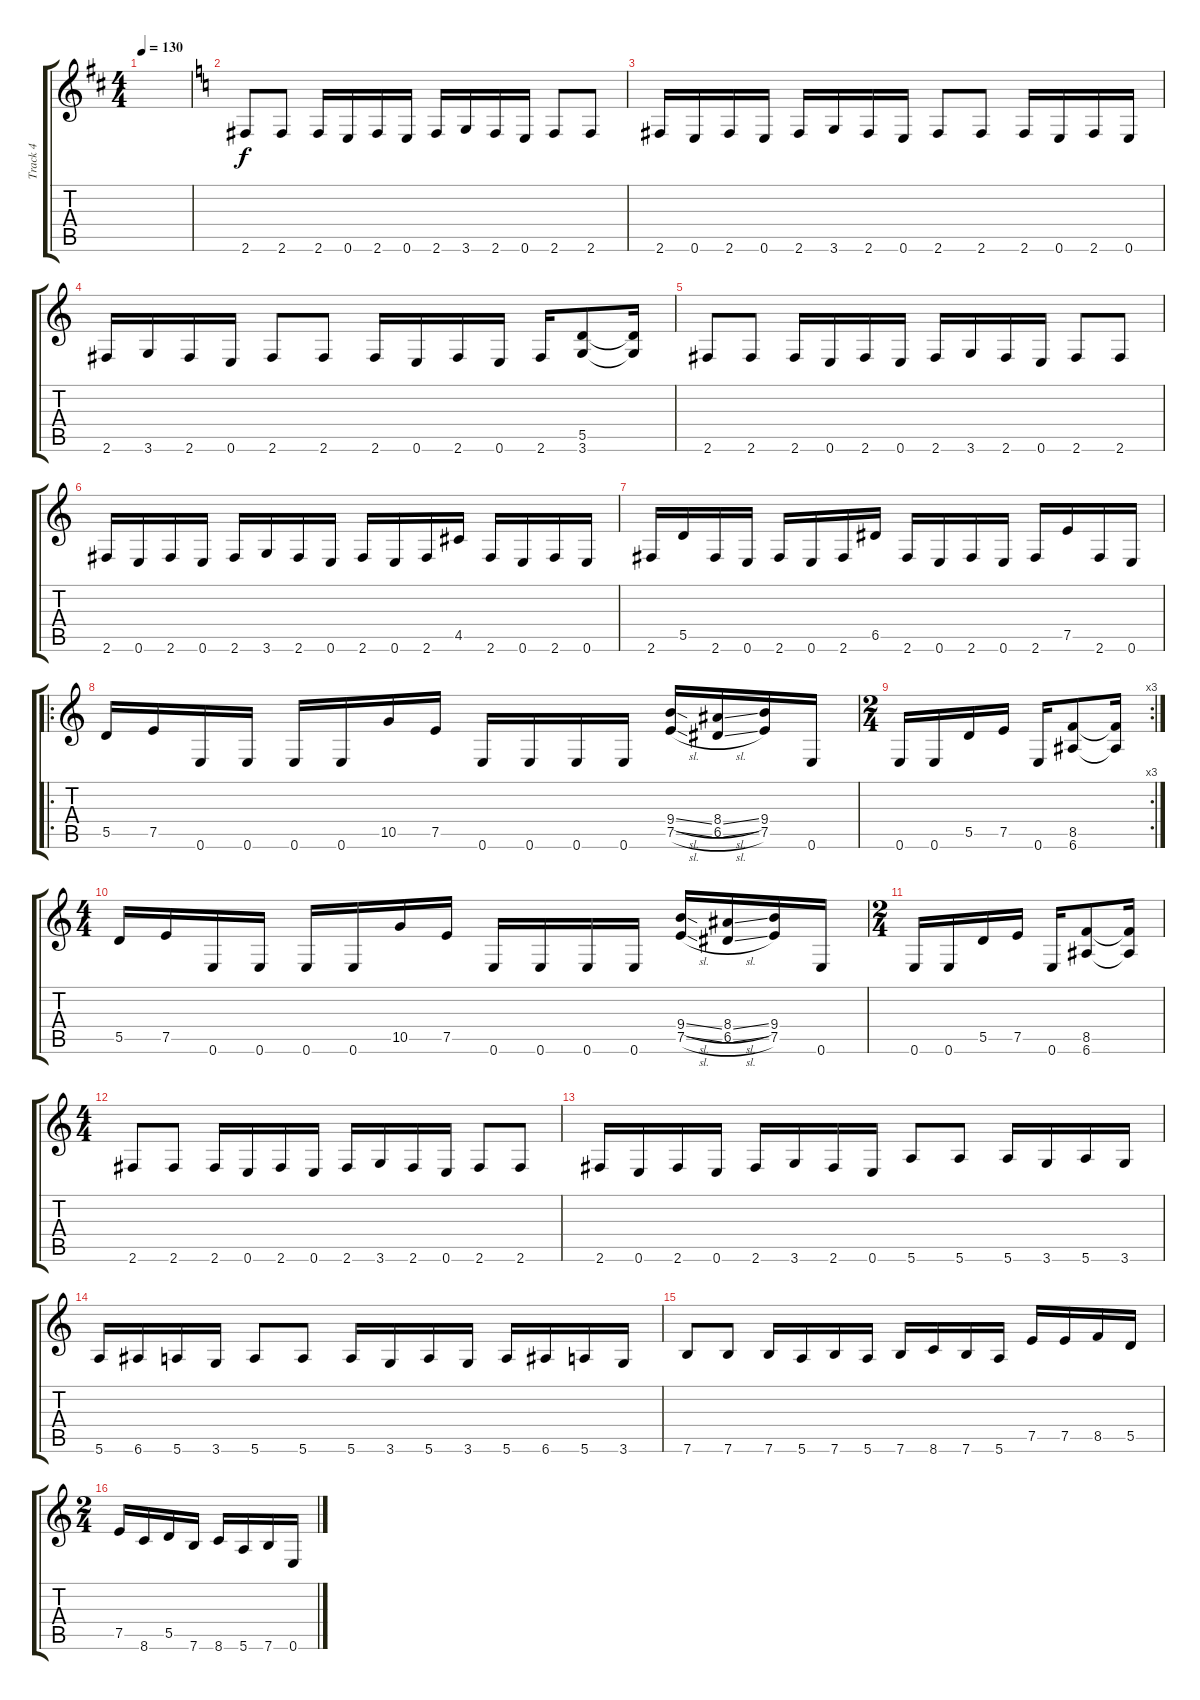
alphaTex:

\track ("Track 4" "Track 4") {instrument distortionguitar}
\staff {score tabs}
\tuning (E4 B3 G3 D3 A2 E2) {hide}
\ts (4 4)
\tempo 130
\clef g2
\ks d
|
\ks c
2.6.8 2.6.8 2.6.16 0.6.16 2.6.16 0.6.16 2.6.16 3.6.16 2.6.16 0.6.16 2.6.8 2.6.8 |
2.6.16 0.6.16 2.6.16 0.6.16 2.6.16 3.6.16 2.6.16 0.6.16 2.6.8 2.6.8 2.6.16 0.6.16 2.6.16 0.6.16 |
2.6.16 3.6.16 2.6.16 0.6.16 2.6.8 2.6.8 2.6.16 0.6.16 2.6.16 0.6.16 2.6.16 (5.5 3.6).8 (5.5{t} 3.6{t}).16 |
2.6.8 2.6.8 2.6.16 0.6.16 2.6.16 0.6.16 2.6.16 3.6.16 2.6.16 0.6.16 2.6.8 2.6.8 |
2.6.16 0.6.16 2.6.16 0.6.16 2.6.16 3.6.16 2.6.16 0.6.16 2.6.16 0.6.16 2.6.16 4.5.16 2.6.16 0.6.16 2.6.16 0.6.16 |
2.6.16 5.5.16 2.6.16 0.6.16 2.6.16 0.6.16 2.6.16 6.5.16 2.6.16 0.6.16 2.6.16 0.6.16 2.6.16 7.5.16 2.6.16 0.6.16 |
\ro
5.5.16 7.5.16 0.6.16 0.6.16 0.6.16 0.6.16 10.5.16 7.5.16 0.6.16 0.6.16 0.6.16 0.6.16 (9.4{sl} 7.5{sl}).16 (8.4{sl} 6.5{sl}).16 (9.4 7.5).16 0.6.16 |
\rc 3
\ts (2 4)
0.6.16 0.6.16 5.5.16 7.5.16 0.6.16 (8.5 6.6).8 (8.5{t} 6.6{t}).16 |
\ts (4 4)
5.5.16 7.5.16 0.6.16 0.6.16 0.6.16 0.6.16 10.5.16 7.5.16 0.6.16 0.6.16 0.6.16 0.6.16 (9.4{sl} 7.5{sl}).16 (8.4{sl} 6.5{sl}).16 (9.4 7.5).16 0.6.16 |
\ts (2 4)
0.6.16 0.6.16 5.5.16 7.5.16 0.6.16 (8.5 6.6).8 (8.5{t} 6.6{t}).16 |
\ts (4 4)
2.6.8 2.6.8 2.6.16 0.6.16 2.6.16 0.6.16 2.6.16 3.6.16 2.6.16 0.6.16 2.6.8 2.6.8 |
2.6.16 0.6.16 2.6.16 0.6.16 2.6.16 3.6.16 2.6.16 0.6.16 5.6.8 5.6.8 5.6.16 3.6.16 5.6.16 3.6.16 |
5.6.16 6.6.16 5.6.16 3.6.16 5.6.8 5.6.8 5.6.16 3.6.16 5.6.16 3.6.16 5.6.16 6.6.16 5.6.16 3.6.16 |
7.6.8 7.6.8 7.6.16 5.6.16 7.6.16 5.6.16 7.6.16 8.6.16 7.6.16 5.6.16 7.5.16 7.5.16 8.5.16 5.5.16 |
\ts (2 4)
7.5.16 8.6.16 5.5.16 7.6.16 8.6.16 5.6.16 7.6.16 0.6.16
